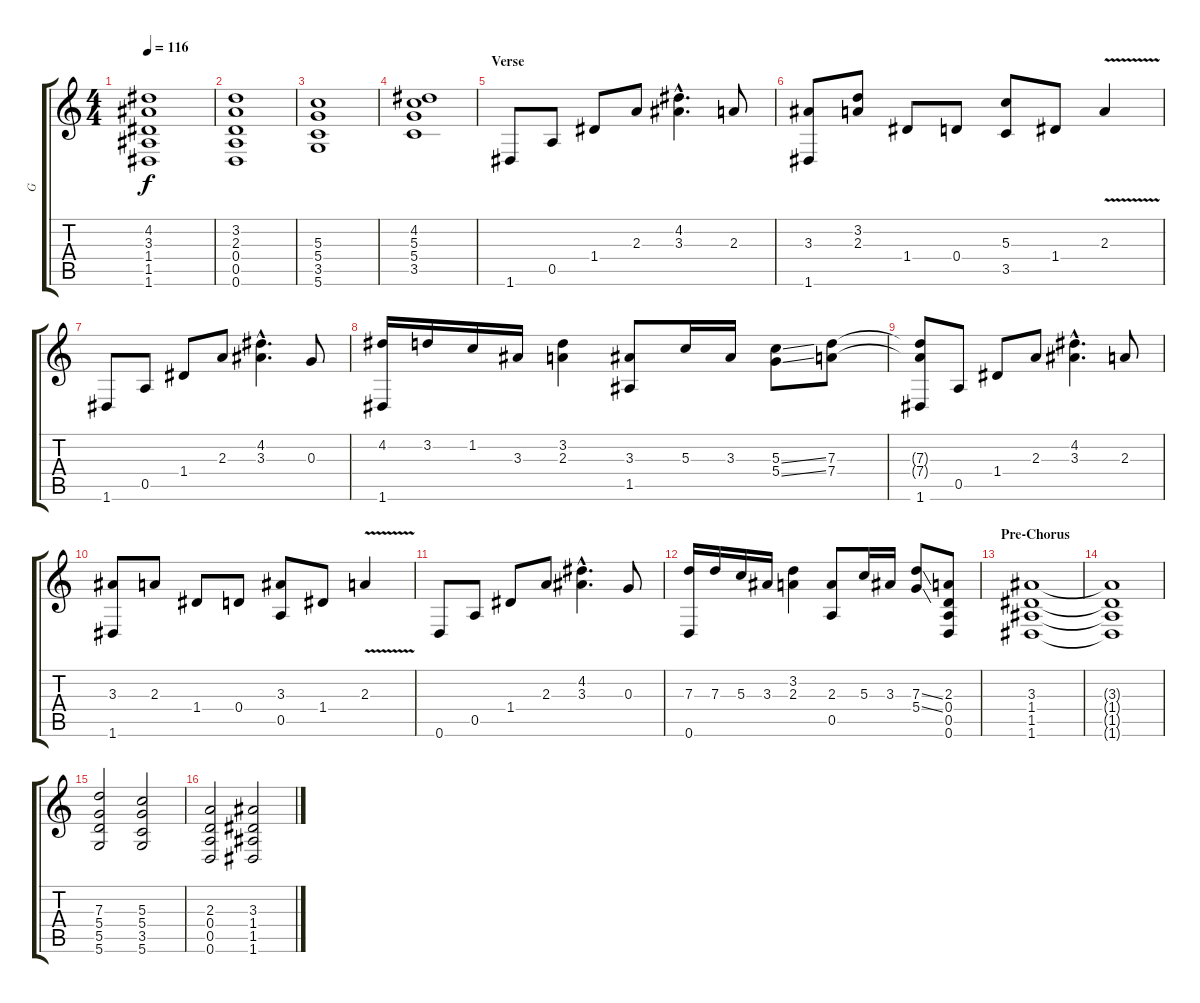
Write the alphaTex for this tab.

\track ("G" "G") {instrument distortionguitar}
\staff {score tabs}
\tuning (E4 B3 G3 D3 A2 D2) {hide}
\ts (4 4)
\tempo 116
\clef g2
\ks c
(4.2 3.3 1.4 1.5 1.6).1{dy f} |
(3.2 2.3 0.4 0.5 0.6).1 |
(5.3 5.4 3.5 5.6).1 |
(4.2 5.3 5.4 3.5).1 |
\section ("" "Verse")
1.6.8{instrument electricguitarclean} 0.5.8 1.4.8 2.3.8 (4.2{hac} 3.3{hac}).4{d} 2.3.8 |
(3.3 1.6).8 (3.2 2.3).8 1.4.8 0.4.8 (5.3 3.5).8 1.4.8 2.3{v}.4 |
1.6.8 0.5.8 1.4.8 2.3.8 (4.2{hac} 3.3{hac}).4{d} 0.3.8 |
(4.2 1.6).16 3.2.16 1.2.16 3.3.16 (3.2 2.3).4 (3.3 1.5).8 5.3.16 3.3.16 (5.3{ss} 5.4{ss}).8 (7.3 7.4).8 |
(7.3{t} 7.4{t} 1.6).8 0.5.8 1.4.8 2.3.8 (4.2{hac} 3.3{hac}).4{d} 2.3.8 |
(3.3 1.6).8 2.3.8 1.4.8 0.4.8 (3.3 0.5).8 1.4.8 2.3{v}.4 |
0.6.8 0.5.8 1.4.8 2.3.8 (4.2{hac} 3.3{hac}).4{d} 0.3.8 |
(7.3 0.6).16 7.3.16 5.3.16 3.3.16 (3.2 2.3).4 (2.3 0.5).8 5.3.16 3.3.16 (7.3{ss} 5.4{ss}).8 (2.3 0.4 0.5 0.6).8 |
\section ("" "Pre-Chorus")
(3.3 1.4 1.5 1.6).1{instrument distortionguitar} |
(3.3{t} 1.4{t} 1.5{t} 1.6{t}).1 |
(7.3 5.4 5.5 5.6).2 (5.3 5.4 3.5 5.6).2 |
(2.3 0.4 0.5 0.6).2 (3.3 1.4 1.5 1.6).2
